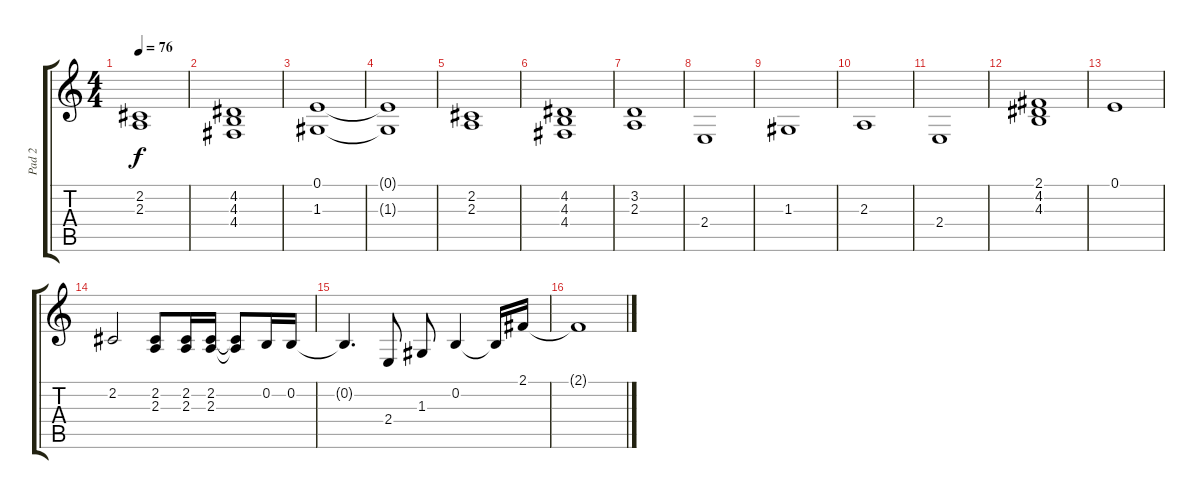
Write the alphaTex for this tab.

\track ("Pad 2" "Pad 2") {instrument pad2warm}
\staff {score tabs}
\tuning (E4 B3 G3 D3 A2 E2) {hide}
\ts (4 4)
\tempo 76
\clef g2
\ks c
(2.2 2.3).1{dy f} |
(4.2 4.3 4.4).1 |
(0.1 1.3).1 |
(0.1{t} 1.3{t}).1 |
(2.2 2.3).1 |
(4.2 4.3 4.4).1 |
(3.2 2.3).1 |
2.4.1 |
1.3.1 |
2.3.1 |
2.4.1 |
(2.1 4.2 4.3).1 |
0.1.1 |
2.2.2 (2.2 2.3).8 (2.2 2.3).16 (2.2 2.3).16 (2.2{t} 2.3{t}).8 0.2.16 0.2.16 |
0.2{t}.4{d} 2.4.8 1.3.8 0.2.4 0.2{t}.16 2.1.16 |
2.1{t}.1
